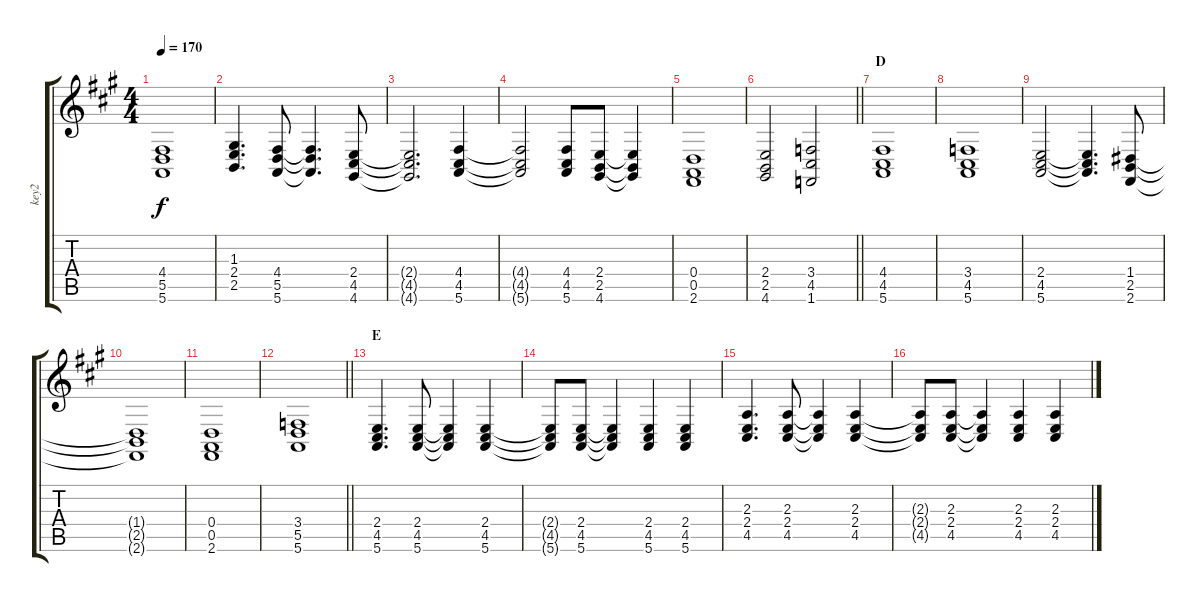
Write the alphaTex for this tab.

\track ("key2" "key2") {instrument pad3polysynth}
\staff {score tabs}
\tuning (E4 B3 G3 D3 A2 E2) {hide}
\ts (4 4)
\tempo 170
\clef g2
\ks a
(4.4 5.5 5.6).1{dy f} |
(1.3 2.4 2.5).4{d} (4.4 5.5 5.6).8 (4.4{t} 5.5{t} 5.6{t}).4{d} (2.4 4.5 4.6).8 |
(2.4{t} 4.5{t} 4.6{t}).2{d} (4.4 4.5 5.6).4 |
(4.4{t} 4.5{t} 5.6{t}).2 (4.4 4.5 5.6).8 (2.4 2.5 4.6).8 (2.4{t} 2.5{t} 4.6{t}).4 |
(0.4 0.5 2.6).1 |
\barLineRight lightlight
(2.4 2.5 4.6).2 (3.4 4.5 1.6).2 |
\section ("" "D")
(4.4 4.5 5.6).1 |
(3.4 4.5 5.6).1 |
(2.4 4.5 5.6).2 (2.4{t} 4.5{t} 5.6{t}).4{d} (1.4 2.5 2.6).8 |
(1.4{t} 2.5{t} 2.6{t}).1 |
(0.4 0.5 2.6).1 |
\barLineRight lightlight
(3.4 5.5 5.6).1 |
\section ("" "E")
(2.4 4.5 5.6).4{d} (2.4 4.5 5.6).8 (2.4{t} 4.5{t} 5.6{t}).4 (2.4 4.5 5.6).4 |
(2.4{t} 4.5{t} 5.6{t}).8 (2.4 4.5 5.6).8 (2.4{t} 4.5{t} 5.6{t}).4 (2.4 4.5 5.6).4 (2.4 4.5 5.6).4 |
(2.3 2.4 4.5).4{d} (2.3 2.4 4.5).8 (2.3{t} 2.4{t} 4.5{t}).4 (2.3 2.4 4.5).4 |
(2.3{t} 2.4{t} 4.5{t}).8 (2.3 2.4 4.5).8 (2.3{t} 2.4{t} 4.5{t}).4 (2.3 2.4 4.5).4 (2.3 2.4 4.5).4
